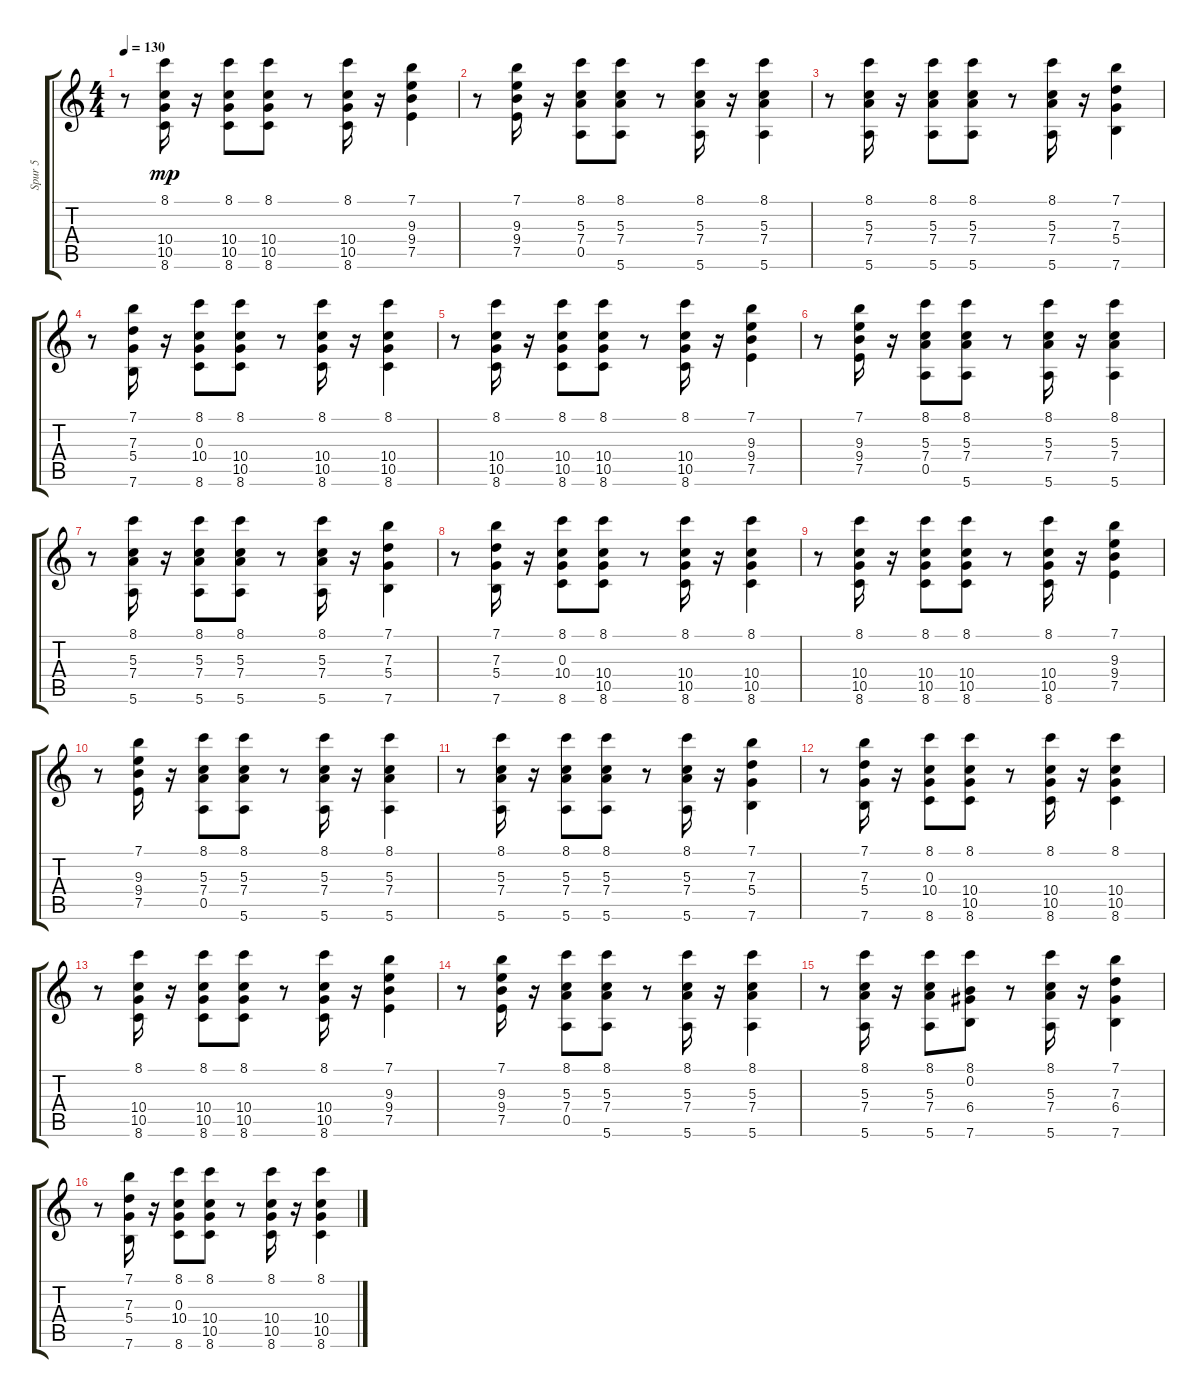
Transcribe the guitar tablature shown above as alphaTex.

\track ("Spur 5" "Spur 5") {instrument electricguitarjazz}
\staff {score tabs}
\tuning (E4 B3 G3 D3 A2 E2) {hide}
\ts (4 4)
\tempo 130
\clef g2
\ks c
r.8{dy mp} (8.1 10.4 10.5 8.6).16 r.16 (8.1 10.4 10.5 8.6).8 (8.1 10.4 10.5 8.6).8 r.8 (8.1 10.4 10.5 8.6).16 r.16 (7.1 9.3 9.4 7.5).4 |
r.8 (7.1 9.3 9.4 7.5).16 r.16 (8.1 5.3 7.4 0.5).8 (8.1 5.3 7.4 5.6).8 r.8 (8.1 5.3 7.4 5.6).16 r.16 (8.1 5.3 7.4 5.6).4 |
r.8 (8.1 5.3 7.4 5.6).16 r.16 (8.1 5.3 7.4 5.6).8 (8.1 5.3 7.4 5.6).8 r.8 (8.1 5.3 7.4 5.6).16 r.16 (7.1 7.3 5.4 7.6).4 |
r.8 (7.1 7.3 5.4 7.6).16 r.16 (8.1 0.3 10.4 8.6).8 (8.1 10.4 10.5 8.6).8 r.8 (8.1 10.4 10.5 8.6).16 r.16 (8.1 10.4 10.5 8.6).4 |
r.8 (8.1 10.4 10.5 8.6).16 r.16 (8.1 10.4 10.5 8.6).8 (8.1 10.4 10.5 8.6).8 r.8 (8.1 10.4 10.5 8.6).16 r.16 (7.1 9.3 9.4 7.5).4 |
r.8 (7.1 9.3 9.4 7.5).16 r.16 (8.1 5.3 7.4 0.5).8 (8.1 5.3 7.4 5.6).8 r.8 (8.1 5.3 7.4 5.6).16 r.16 (8.1 5.3 7.4 5.6).4 |
r.8 (8.1 5.3 7.4 5.6).16 r.16 (8.1 5.3 7.4 5.6).8 (8.1 5.3 7.4 5.6).8 r.8 (8.1 5.3 7.4 5.6).16 r.16 (7.1 7.3 5.4 7.6).4 |
r.8 (7.1 7.3 5.4 7.6).16 r.16 (8.1 0.3 10.4 8.6).8 (8.1 10.4 10.5 8.6).8 r.8 (8.1 10.4 10.5 8.6).16 r.16 (8.1 10.4 10.5 8.6).4 |
r.8 (8.1 10.4 10.5 8.6).16 r.16 (8.1 10.4 10.5 8.6).8 (8.1 10.4 10.5 8.6).8 r.8 (8.1 10.4 10.5 8.6).16 r.16 (7.1 9.3 9.4 7.5).4 |
r.8 (7.1 9.3 9.4 7.5).16 r.16 (8.1 5.3 7.4 0.5).8 (8.1 5.3 7.4 5.6).8 r.8 (8.1 5.3 7.4 5.6).16 r.16 (8.1 5.3 7.4 5.6).4 |
r.8 (8.1 5.3 7.4 5.6).16 r.16 (8.1 5.3 7.4 5.6).8 (8.1 5.3 7.4 5.6).8 r.8 (8.1 5.3 7.4 5.6).16 r.16 (7.1 7.3 5.4 7.6).4 |
r.8 (7.1 7.3 5.4 7.6).16 r.16 (8.1 0.3 10.4 8.6).8 (8.1 10.4 10.5 8.6).8 r.8 (8.1 10.4 10.5 8.6).16 r.16 (8.1 10.4 10.5 8.6).4 |
r.8 (8.1 10.4 10.5 8.6).16 r.16 (8.1 10.4 10.5 8.6).8 (8.1 10.4 10.5 8.6).8 r.8 (8.1 10.4 10.5 8.6).16 r.16 (7.1 9.3 9.4 7.5).4 |
r.8 (7.1 9.3 9.4 7.5).16 r.16 (8.1 5.3 7.4 0.5).8 (8.1 5.3 7.4 5.6).8 r.8 (8.1 5.3 7.4 5.6).16 r.16 (8.1 5.3 7.4 5.6).4 |
r.8 (8.1 5.3 7.4 5.6).16 r.16 (8.1 5.3 7.4 5.6).8 (8.1 0.2 6.4 7.6).8 r.8 (8.1 5.3 7.4 5.6).16 r.16 (7.1 7.3 6.4 7.6).4 |
r.8 (7.1 7.3 5.4 7.6).16 r.16 (8.1 0.3 10.4 8.6).8 (8.1 10.4 10.5 8.6).8 r.8 (8.1 10.4 10.5 8.6).16 r.16 (8.1 10.4 10.5 8.6).4
